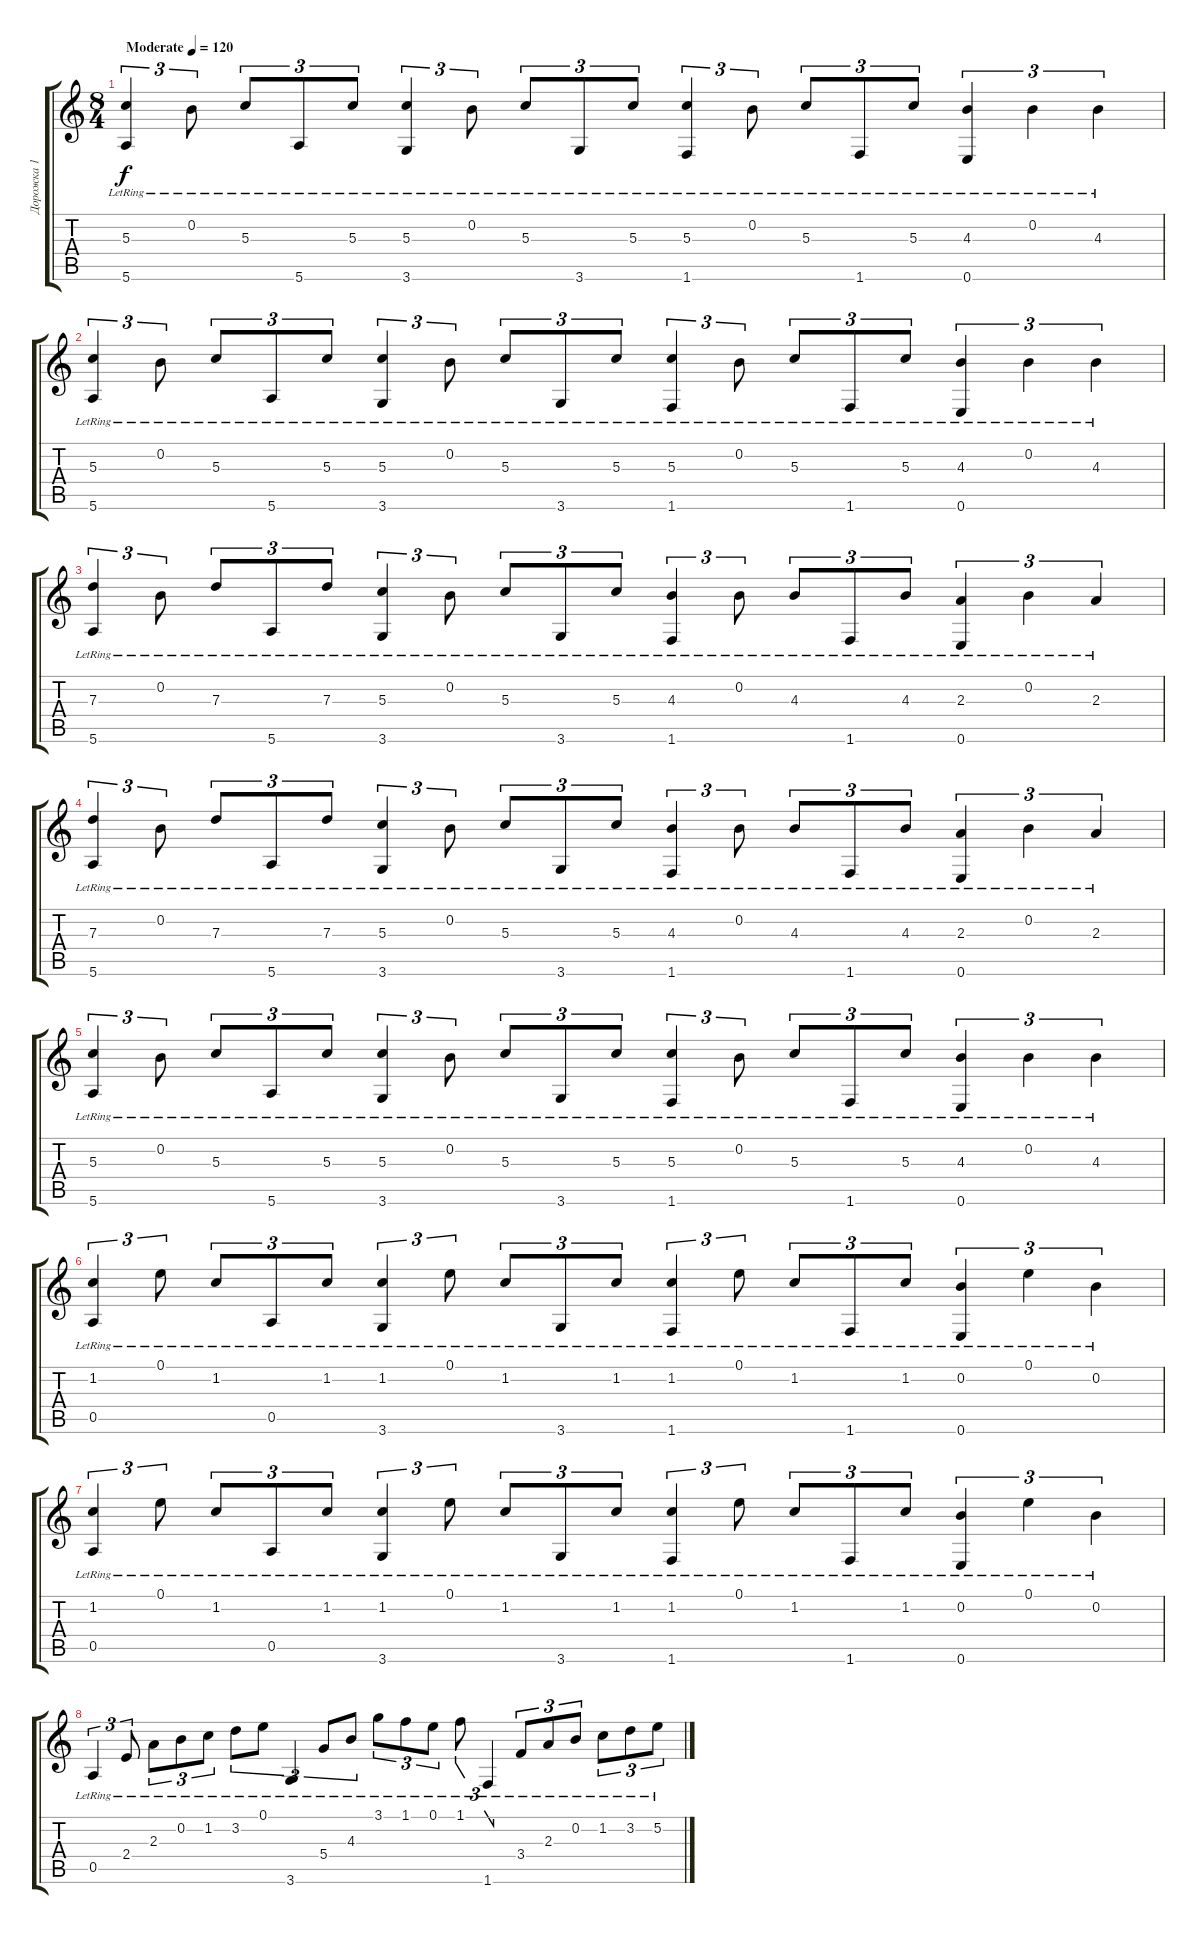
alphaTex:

\track ("Дорожка 1" "Дорожка 1") {instrument acousticguitarnylon}
\staff {score tabs}
\tuning (E4 B3 G3 D3 A2 E2) {hide}
\ts (8 4)
\tempo (120 "Moderate")
\clef g2
\ks c
(5.3{lr} 5.6{lr}).4{tu (3 2) dy f instrument acousticguitarnylon} 0.2{lr}.8{tu (3 2)} 5.3{lr}.8{tu (3 2)} 5.6{lr}.8{tu (3 2)} 5.3{lr}.8{tu (3 2)} (5.3{lr} 3.6{lr}).4{tu (3 2)} 0.2{lr}.8{tu (3 2)} 5.3{lr}.8{tu (3 2)} 3.6{lr}.8{tu (3 2)} 5.3{lr}.8{tu (3 2)} (5.3{lr} 1.6{lr}).4{tu (3 2)} 0.2{lr}.8{tu (3 2)} 5.3{lr}.8{tu (3 2)} 1.6{lr}.8{tu (3 2)} 5.3{lr}.8{tu (3 2)} (4.3{lr} 0.6{lr}).4{tu (3 2)} 0.2{lr}.4{tu (3 2)} 4.3{lr}.4{tu (3 2)} |
(5.3{lr} 5.6{lr}).4{tu (3 2)} 0.2{lr}.8{tu (3 2)} 5.3{lr}.8{tu (3 2)} 5.6{lr}.8{tu (3 2)} 5.3{lr}.8{tu (3 2)} (5.3{lr} 3.6{lr}).4{tu (3 2)} 0.2{lr}.8{tu (3 2)} 5.3{lr}.8{tu (3 2)} 3.6{lr}.8{tu (3 2)} 5.3{lr}.8{tu (3 2)} (5.3{lr} 1.6{lr}).4{tu (3 2)} 0.2{lr}.8{tu (3 2)} 5.3{lr}.8{tu (3 2)} 1.6{lr}.8{tu (3 2)} 5.3{lr}.8{tu (3 2)} (4.3{lr} 0.6{lr}).4{tu (3 2)} 0.2{lr}.4{tu (3 2)} 4.3{lr}.4{tu (3 2)} |
(7.3{lr} 5.6{lr}).4{tu (3 2)} 0.2{lr}.8{tu (3 2)} 7.3{lr}.8{tu (3 2)} 5.6{lr}.8{tu (3 2)} 7.3{lr}.8{tu (3 2)} (5.3{lr} 3.6{lr}).4{tu (3 2)} 0.2{lr}.8{tu (3 2)} 5.3{lr}.8{tu (3 2)} 3.6{lr}.8{tu (3 2)} 5.3{lr}.8{tu (3 2)} (4.3{lr} 1.6{lr}).4{tu (3 2)} 0.2{lr}.8{tu (3 2)} 4.3{lr}.8{tu (3 2)} 1.6{lr}.8{tu (3 2)} 4.3{lr}.8{tu (3 2)} (2.3{lr} 0.6{lr}).4{tu (3 2)} 0.2{lr}.4{tu (3 2)} 2.3{lr}.4{tu (3 2)} |
(7.3{lr} 5.6{lr}).4{tu (3 2)} 0.2{lr}.8{tu (3 2)} 7.3{lr}.8{tu (3 2)} 5.6{lr}.8{tu (3 2)} 7.3{lr}.8{tu (3 2)} (5.3{lr} 3.6{lr}).4{tu (3 2)} 0.2{lr}.8{tu (3 2)} 5.3{lr}.8{tu (3 2)} 3.6{lr}.8{tu (3 2)} 5.3{lr}.8{tu (3 2)} (4.3{lr} 1.6{lr}).4{tu (3 2)} 0.2{lr}.8{tu (3 2)} 4.3{lr}.8{tu (3 2)} 1.6{lr}.8{tu (3 2)} 4.3{lr}.8{tu (3 2)} (2.3{lr} 0.6{lr}).4{tu (3 2)} 0.2{lr}.4{tu (3 2)} 2.3{lr}.4{tu (3 2)} |
(5.3{lr} 5.6{lr}).4{tu (3 2)} 0.2{lr}.8{tu (3 2)} 5.3{lr}.8{tu (3 2)} 5.6{lr}.8{tu (3 2)} 5.3{lr}.8{tu (3 2)} (5.3{lr} 3.6{lr}).4{tu (3 2)} 0.2{lr}.8{tu (3 2)} 5.3{lr}.8{tu (3 2)} 3.6{lr}.8{tu (3 2)} 5.3{lr}.8{tu (3 2)} (5.3{lr} 1.6{lr}).4{tu (3 2)} 0.2{lr}.8{tu (3 2)} 5.3{lr}.8{tu (3 2)} 1.6{lr}.8{tu (3 2)} 5.3{lr}.8{tu (3 2)} (4.3{lr} 0.6{lr}).4{tu (3 2)} 0.2{lr}.4{tu (3 2)} 4.3{lr}.4{tu (3 2)} |
(1.2{lr} 0.5{lr}).4{tu (3 2)} 0.1{lr}.8{tu (3 2)} 1.2{lr}.8{tu (3 2)} 0.5{lr}.8{tu (3 2)} 1.2{lr}.8{tu (3 2)} (1.2{lr} 3.6{lr}).4{tu (3 2)} 0.1{lr}.8{tu (3 2)} 1.2{lr}.8{tu (3 2)} 3.6{lr}.8{tu (3 2)} 1.2{lr}.8{tu (3 2)} (1.2{lr} 1.6{lr}).4{tu (3 2)} 0.1{lr}.8{tu (3 2)} 1.2{lr}.8{tu (3 2)} 1.6{lr}.8{tu (3 2)} 1.2{lr}.8{tu (3 2)} (0.2{lr} 0.6{lr}).4{tu (3 2)} 0.1{lr}.4{tu (3 2)} 0.2{lr}.4{tu (3 2)} |
(1.2{lr} 0.5{lr}).4{tu (3 2)} 0.1{lr}.8{tu (3 2)} 1.2{lr}.8{tu (3 2)} 0.5{lr}.8{tu (3 2)} 1.2{lr}.8{tu (3 2)} (1.2{lr} 3.6{lr}).4{tu (3 2)} 0.1{lr}.8{tu (3 2)} 1.2{lr}.8{tu (3 2)} 3.6{lr}.8{tu (3 2)} 1.2{lr}.8{tu (3 2)} (1.2{lr} 1.6{lr}).4{tu (3 2)} 0.1{lr}.8{tu (3 2)} 1.2{lr}.8{tu (3 2)} 1.6{lr}.8{tu (3 2)} 1.2{lr}.8{tu (3 2)} (0.2{lr} 0.6{lr}).4{tu (3 2)} 0.1{lr}.4{tu (3 2)} 0.2{lr}.4{tu (3 2)} |
0.5{lr}.4{tu (3 2)} 2.4{lr}.8{tu (3 2)} 2.3{lr}.8{tu (3 2)} 0.2{lr}.8{tu (3 2)} 1.2{lr}.8{tu (3 2)} 3.2{lr}.8{tu (3 2)} 0.1{lr}.8{tu (3 2)} 3.6{lr}.4{tu (3 2)} 5.4{lr}.8{tu (3 2)} 4.3{lr}.8{tu (3 2)} 3.1{lr}.8{tu (3 2)} 1.1{lr}.8{tu (3 2)} 0.1{lr}.8{tu (3 2)} 1.1{lr}.8{tu (3 2)} 1.6{lr}.4{tu (3 2)} 3.4{lr}.8{tu (3 2)} 2.3{lr}.8{tu (3 2)} 0.2{lr}.8{tu (3 2)} 1.2{lr}.8{tu (3 2)} 3.2{lr}.8{tu (3 2)} 5.2{lr}.8{tu (3 2)}
